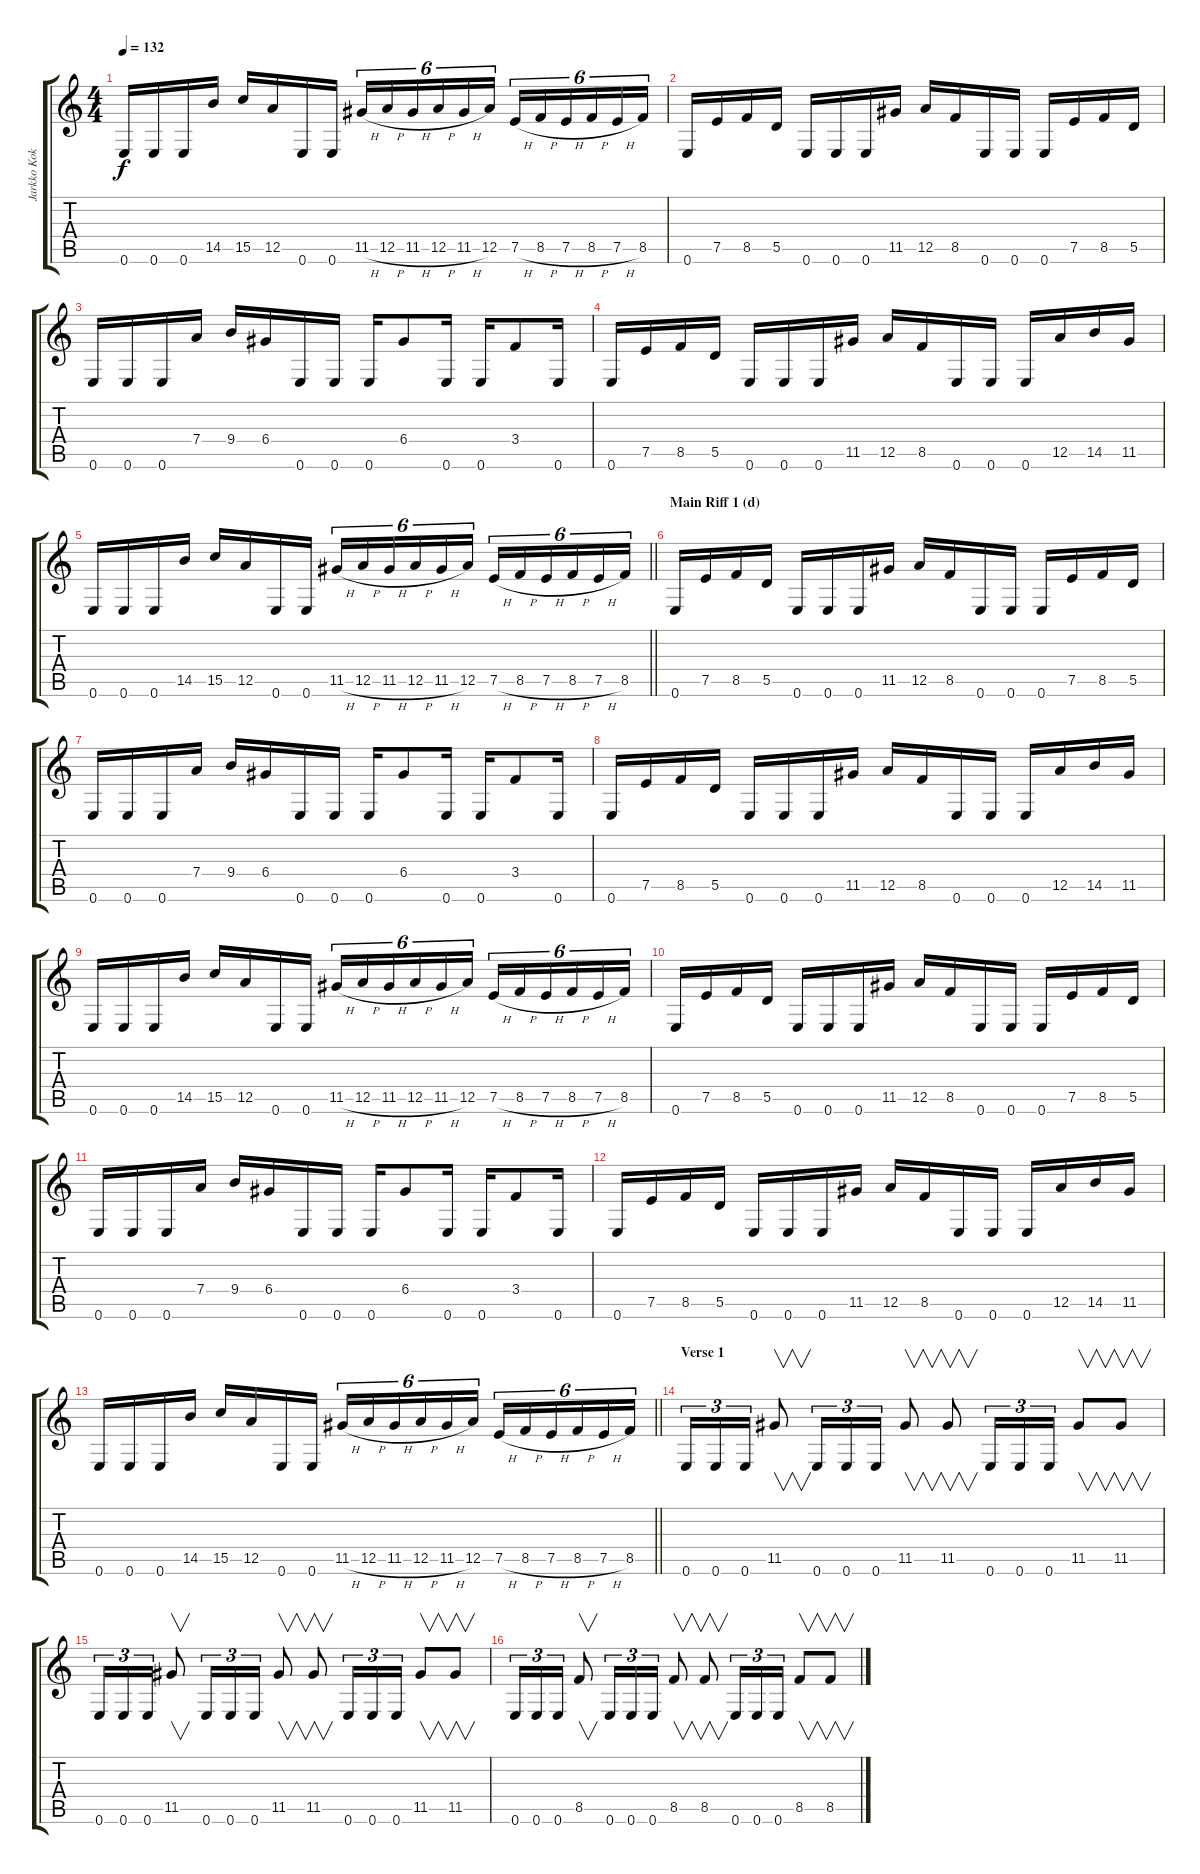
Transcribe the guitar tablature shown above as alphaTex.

\track ("Jarkko Kokko (guitar)" "Jarkko Kok") {instrument distortionguitar}
\staff {score tabs}
\tuning (E4 B3 G3 D3 A2 E2) {hide}
\ts (4 4)
\tempo 132
\clef g2
\ks c
0.6.16{dy f} 0.6.16 0.6.16 14.5.16 15.5.16 12.5.16 0.6.16 0.6.16 11.5{h}.16{tu (6 4)} 12.5{h}.16{tu (6 4)} 11.5{h}.16{tu (6 4)} 12.5{h}.16{tu (6 4)} 11.5{h}.16{tu (6 4)} 12.5.16{tu (6 4)} 7.5{h}.16{tu (6 4)} 8.5{h}.16{tu (6 4)} 7.5{h}.16{tu (6 4)} 8.5{h}.16{tu (6 4)} 7.5{h}.16{tu (6 4)} 8.5.16{tu (6 4)} |
0.6.16 7.5.16 8.5.16 5.5.16 0.6.16 0.6.16 0.6.16 11.5.16 12.5.16 8.5.16 0.6.16 0.6.16 0.6.16 7.5.16 8.5.16 5.5.16 |
0.6.16 0.6.16 0.6.16 7.4.16 9.4.16 6.4.16 0.6.16 0.6.16 0.6.16 6.4.8 0.6.16 0.6.16 3.4.8 0.6.16 |
0.6.16 7.5.16 8.5.16 5.5.16 0.6.16 0.6.16 0.6.16 11.5.16 12.5.16 8.5.16 0.6.16 0.6.16 0.6.16 12.5.16 14.5.16 11.5.16 |
\barLineRight lightlight
0.6.16 0.6.16 0.6.16 14.5.16 15.5.16 12.5.16 0.6.16 0.6.16 11.5{h}.16{tu (6 4)} 12.5{h}.16{tu (6 4)} 11.5{h}.16{tu (6 4)} 12.5{h}.16{tu (6 4)} 11.5{h}.16{tu (6 4)} 12.5.16{tu (6 4)} 7.5{h}.16{tu (6 4)} 8.5{h}.16{tu (6 4)} 7.5{h}.16{tu (6 4)} 8.5{h}.16{tu (6 4)} 7.5{h}.16{tu (6 4)} 8.5.16{tu (6 4)} |
\section ("" "Main Riff 1 (d)")
0.6.16 7.5.16 8.5.16 5.5.16 0.6.16 0.6.16 0.6.16 11.5.16 12.5.16 8.5.16 0.6.16 0.6.16 0.6.16 7.5.16 8.5.16 5.5.16 |
0.6.16 0.6.16 0.6.16 7.4.16 9.4.16 6.4.16 0.6.16 0.6.16 0.6.16 6.4.8 0.6.16 0.6.16 3.4.8 0.6.16 |
0.6.16 7.5.16 8.5.16 5.5.16 0.6.16 0.6.16 0.6.16 11.5.16 12.5.16 8.5.16 0.6.16 0.6.16 0.6.16 12.5.16 14.5.16 11.5.16 |
0.6.16 0.6.16 0.6.16 14.5.16 15.5.16 12.5.16 0.6.16 0.6.16 11.5{h}.16{tu (6 4)} 12.5{h}.16{tu (6 4)} 11.5{h}.16{tu (6 4)} 12.5{h}.16{tu (6 4)} 11.5{h}.16{tu (6 4)} 12.5.16{tu (6 4)} 7.5{h}.16{tu (6 4)} 8.5{h}.16{tu (6 4)} 7.5{h}.16{tu (6 4)} 8.5{h}.16{tu (6 4)} 7.5{h}.16{tu (6 4)} 8.5.16{tu (6 4)} |
0.6.16 7.5.16 8.5.16 5.5.16 0.6.16 0.6.16 0.6.16 11.5.16 12.5.16 8.5.16 0.6.16 0.6.16 0.6.16 7.5.16 8.5.16 5.5.16 |
0.6.16 0.6.16 0.6.16 7.4.16 9.4.16 6.4.16 0.6.16 0.6.16 0.6.16 6.4.8 0.6.16 0.6.16 3.4.8 0.6.16 |
0.6.16 7.5.16 8.5.16 5.5.16 0.6.16 0.6.16 0.6.16 11.5.16 12.5.16 8.5.16 0.6.16 0.6.16 0.6.16 12.5.16 14.5.16 11.5.16 |
\barLineRight lightlight
0.6.16 0.6.16 0.6.16 14.5.16 15.5.16 12.5.16 0.6.16 0.6.16 11.5{h}.16{tu (6 4)} 12.5{h}.16{tu (6 4)} 11.5{h}.16{tu (6 4)} 12.5{h}.16{tu (6 4)} 11.5{h}.16{tu (6 4)} 12.5.16{tu (6 4)} 7.5{h}.16{tu (6 4)} 8.5{h}.16{tu (6 4)} 7.5{h}.16{tu (6 4)} 8.5{h}.16{tu (6 4)} 7.5{h}.16{tu (6 4)} 8.5.16{tu (6 4)} |
\section ("" "Verse 1")
0.6.16{tu (3 2)} 0.6.16{tu (3 2)} 0.6.16{tu (3 2)} 11.5.8{v} 0.6.16{tu (3 2)} 0.6.16{tu (3 2)} 0.6.16{tu (3 2)} 11.5.8{v} 11.5.8{v} 0.6.16{tu (3 2)} 0.6.16{tu (3 2)} 0.6.16{tu (3 2)} 11.5.8{v} 11.5.8{v} |
0.6.16{tu (3 2)} 0.6.16{tu (3 2)} 0.6.16{tu (3 2)} 11.5.8{v} 0.6.16{tu (3 2)} 0.6.16{tu (3 2)} 0.6.16{tu (3 2)} 11.5.8{v} 11.5.8{v} 0.6.16{tu (3 2)} 0.6.16{tu (3 2)} 0.6.16{tu (3 2)} 11.5.8{v} 11.5.8{v} |
0.6.16{tu (3 2)} 0.6.16{tu (3 2)} 0.6.16{tu (3 2)} 8.5.8{v} 0.6.16{tu (3 2)} 0.6.16{tu (3 2)} 0.6.16{tu (3 2)} 8.5.8{v} 8.5.8{v} 0.6.16{tu (3 2)} 0.6.16{tu (3 2)} 0.6.16{tu (3 2)} 8.5.8{v} 8.5.8{v}
